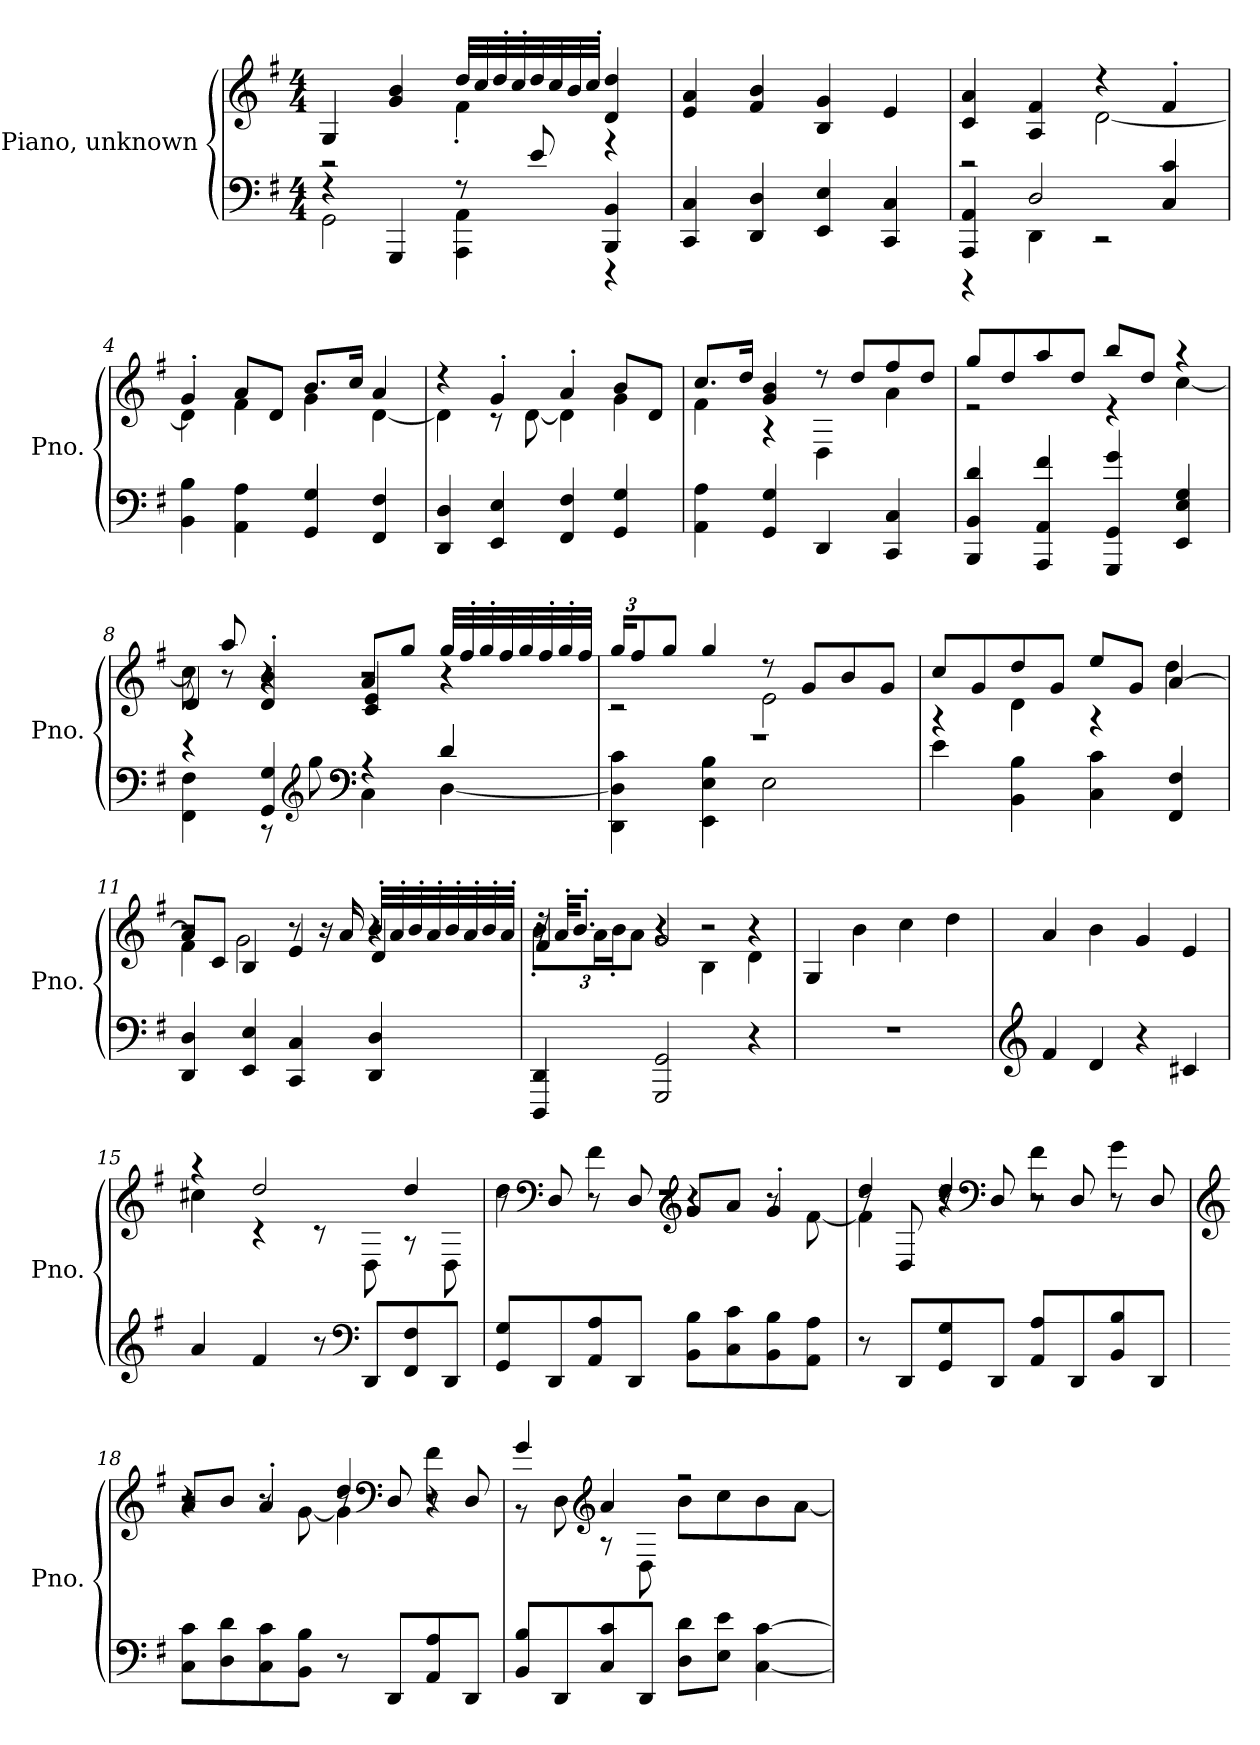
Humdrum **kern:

**kern	**kern
*part1	*part1
*staff2	*staff1
*I"Piano, unknown	*
*I'Pno.	*
*clefF4	*clefG2
*k[f#]	*k[f#]
*M4/4	*M4/4
*MM120	*MM120
=1	=1
*^	*^
4r	2GG\	4G/	2r
4GGG/	.	4g/ 4b/	.
8r	4AAA\ 4AA\	32dd/LLL	4f#'\
.	.	32cc/	.
.	.	32dd'/	.
.	.	32cc'/	.
8e/	.	32dd/	.
.	.	32cc/	.
.	.	32b/	.
.	.	32cc'/JJJ	.
4BBB/ 4BB/	4r	4d/ 4dd/	4r
*v	*v	*	*
*	*v	*v
=2	=2
4CC/ 4C/	4e/ 4a/
4DD/ 4D/	4f#/ 4b/
4EE/ 4E/	4B/ 4g/
4CC/ 4C/	4e/
=3	=3
*^	*^
4AAA/ 4AA/	4r	4c/ 4a/	2r
2D/	4DD\	4A/ 4f#/	.
.	2r	4r	[2d\
4C/ 4c/	.	4f#'/	.
*v	*v	*	*
=4	=4	=4
4BB\ 4B\	4g'/	4d\]
4AA\ 4A\	8a/L	4f#\
.	8d/J	.
4GG/ 4G/	8.b/L	4g\
.	16cc/Jk	.
4FF#/ 4F#/	4a/	[4d\
=5	=5	=5
4DD/ 4D/	4r	4d\]
4EE/ 4E/	4g'/	8r
.	.	[8d\
4FF#/ 4F#/	4a'/	4d\]
4GG/ 4G/	8b/L	4g\
.	8d/J	.
!!LO:LB:g=z	!!
=6	=6	=6
4AA\ 4A\	8.cc/L	4f#\
.	16dd/Jk	.
4GG/ 4G/	4g/ 4b/	4r
4DD/	8r	4D\
.	8dd/L	.
4CC/ 4C/	8ff#/	4a\
.	8dd/J	.
=7	=7	=7
4BBB/ 4BB/ 4d/	8gg/L	2r
.	8dd/	.
4AAA/ 4AA/ 4f#/	8aa/	.
.	8dd/J	.
4GGG/ 4GG/ 4g/	8bb/L	4r
.	8dd/J	.
4EE/ 4E/ 4G/	4r	[4cc\
=8	=8	=8
*^	*	*^
4r	4FF#\ 4F#\	8r	8cc\]	4d/
.	.	8aa/	8r	.
4GG/ 4G/	8r	4d/' 4b/'	4r	4r
*clefG2	*	*	*	*
.	8gg\	.	.	.
*clefF4	*	*	*	*
4r	4C\	8a/L	2r	4c/ 4e/
.	.	8gg/J	.	.
4d/	[4D\	32gg/LLL	.	4r
.	.	32ff#'/	.	.
.	.	32gg'/	.	.
.	.	32ff#/	.	.
.	.	32gg/	.	.
.	.	32ff#'/	.	.
.	.	32gg'/	.	.
.	.	32ff#/JJJ	.	.
*	*	*v	*v	*v
=9	=9	=9
*	*	*Xbrackettup
*	*	*^
1r	4DD\ 4D\] 4c\	24gg/KL	2r
.	.	12ff#/	.
.	.	8gg/J	.
.	4EE\ 4E\ 4B\	4gg/	.
.	2E\	8r	2e\
.	.	8g/L	.
.	.	8b/	.
.	.	8g/J	.
*v	*v	*	*
!!LO:LB:g=z	!!
=10	=10	=10
4e\	8cc/L	4r
.	8g/	.
4BB\ 4B\	8dd/	4d\
.	8g/J	.
4C\ 4c\	8ee/L	4r
.	8g/J	.
4FF#/ 4F#/	[4a/	4dd\
=11	=11	=11
*	*	*^
4DD/ 4D/	8a/L]	4f#\	2r
.	8c/J	.	.
4EE/ 4E/	4B/	2g\	.
4CC/ 4C/	8r	.	4e/
.	16r	.	.
.	16a/	.	.
4DD/ 4D/	32b'/LLL	4r	4d/
.	32a'/	.	.
.	32b'/	.	.
.	32a'/	.	.
.	32b'/	.	.
.	32a'/	.	.
.	32b'/	.	.
.	32a'/JJJ	.	.
=12	=12	=12	=12
4DDD/ 4DD/	32r	12b'\L	4f#/
.	32a'/KKL	.	.
.	8.b'/J	.	.
.	.	24a\L	.
.	.	24b'\J	.
.	.	12a\J	.
2GGG/ 2GG/	4r	4r	2g/
.	2r	4B\	.
4r	.	4d\	4r
*	*v	*v	*v
=13	=13
1r	4G/
.	4b\
.	4cc\
.	4dd\
=14	=14
*clefG2	*
4f#/	4a/
4d/	4b\
4r	4g/
4c#X/	4e/
!!LO:LB:g=z
=15	=15
*	*^
4a/	4r	4cc#X\
4f#/	2dd/	4r
8r	.	8r
*clefF4	*	*
8DD/L	.	8D\
8FF#/ 8F#/	4dd/	8r
8DD/J	.	8D\
=16	=16	=16
*	*	*^
8GG/ 8G/L	1r	4dd\	8r
*	*clefF4	*	*
8DD/	.	.	8D/
8AA/ 8A/	.	4f#\	8r
8DD/J	.	.	8D/
*	*clefG2	*	*
8BB\ 8B\L	.	4r	8g/L
8C\ 8c\	.	.	8a/J
8BB\ 8B\	.	8r	4g'/
8AA\ 8A\J	.	[8f#\	.
=17	=17	=17	=17
8r	4dd/	4f#\]	8r
8DD/L	.	.	8D/
8GG/ 8G/	4dd/	4r	8r
*	*clefF4	*	*
8DD/J	.	.	8D/
8AA/ 8A/L	2r	4f#\	8r
8DD/	.	.	8D/
8BB/ 8B/	.	4g\	8r
8DD/J	.	.	8D/
!!LO:LB:g=z	!!	!!
=18	=18	=18	=18
*	*clefG2	*	*
8C\ 8c\L	2r	4r	8a/L
8D\ 8d\	.	.	8b/J
8C\ 8c\	.	8r	4a'/
8BB\ 8B\J	.	[8g\	.
8r	4dd/	4g\]	8r
*	*clefF4	*	*
8DD/L	.	.	8D/
8AA/ 8A/	4r	4f#\	8r
8DD/J	.	.	8D/
*	*	*v	*v
=19	=19	=19
8BB/ 8B/L	4g/	8r
8DD/	.	8D\
*	*clefG2	*
8C/ 8c/	4a/	8r
8DD/J	.	8D\
8D\ 8d\L	2r	8b\L
8E\ 8e\J	.	8cc\
[4C\ [4c\	.	8b\
.	.	[8a\J
*	*v	*v
=	=
*-	*-
